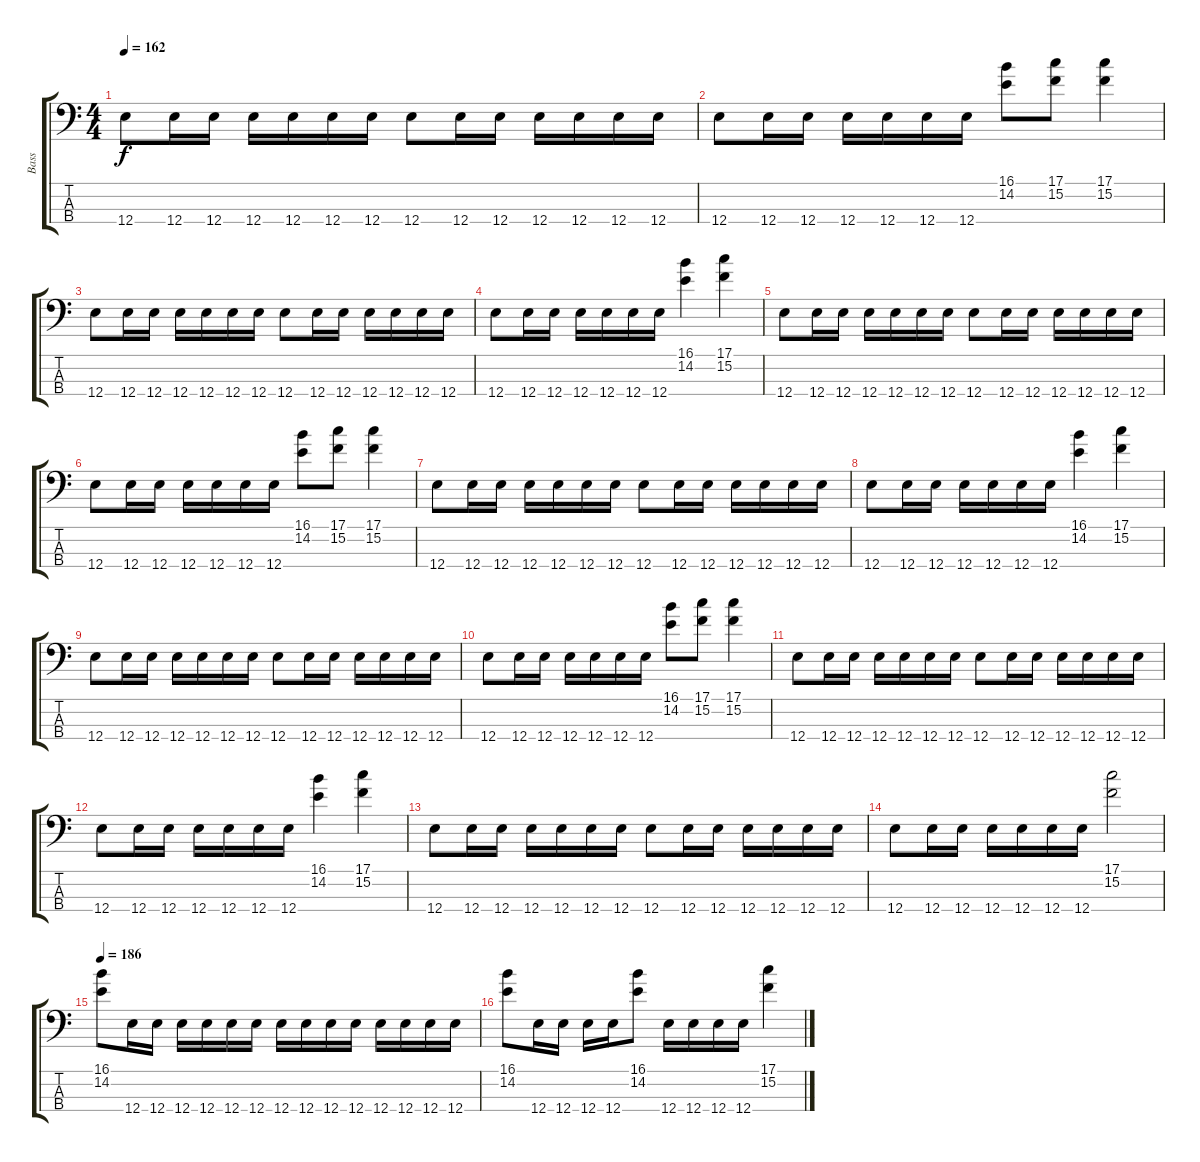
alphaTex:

\track ("Bass" "Bass") {instrument electricbassfinger}
\staff {score tabs}
\tuning (G2 D2 A1 E1) {hide}
\ts (4 4)
\tempo 162
\clef f4
\ks c
12.4.8{dy f} 12.4.16 12.4.16 12.4.16 12.4.16 12.4.16 12.4.16 12.4.8 12.4.16 12.4.16 12.4.16 12.4.16 12.4.16 12.4.16 |
12.4.8 12.4.16 12.4.16 12.4.16 12.4.16 12.4.16 12.4.16 (16.1 14.2).8 (17.1 15.2).8 (17.1 15.2).4 |
12.4.8 12.4.16 12.4.16 12.4.16 12.4.16 12.4.16 12.4.16 12.4.8 12.4.16 12.4.16 12.4.16 12.4.16 12.4.16 12.4.16 |
12.4.8 12.4.16 12.4.16 12.4.16 12.4.16 12.4.16 12.4.16 (16.1 14.2).4 (17.1 15.2).4 |
12.4.8 12.4.16 12.4.16 12.4.16 12.4.16 12.4.16 12.4.16 12.4.8 12.4.16 12.4.16 12.4.16 12.4.16 12.4.16 12.4.16 |
12.4.8 12.4.16 12.4.16 12.4.16 12.4.16 12.4.16 12.4.16 (16.1 14.2).8 (17.1 15.2).8 (17.1 15.2).4 |
12.4.8 12.4.16 12.4.16 12.4.16 12.4.16 12.4.16 12.4.16 12.4.8 12.4.16 12.4.16 12.4.16 12.4.16 12.4.16 12.4.16 |
12.4.8 12.4.16 12.4.16 12.4.16 12.4.16 12.4.16 12.4.16 (16.1 14.2).4 (17.1 15.2).4 |
12.4.8 12.4.16 12.4.16 12.4.16 12.4.16 12.4.16 12.4.16 12.4.8 12.4.16 12.4.16 12.4.16 12.4.16 12.4.16 12.4.16 |
12.4.8 12.4.16 12.4.16 12.4.16 12.4.16 12.4.16 12.4.16 (16.1 14.2).8 (17.1 15.2).8 (17.1 15.2).4 |
12.4.8 12.4.16 12.4.16 12.4.16 12.4.16 12.4.16 12.4.16 12.4.8 12.4.16 12.4.16 12.4.16 12.4.16 12.4.16 12.4.16 |
12.4.8 12.4.16 12.4.16 12.4.16 12.4.16 12.4.16 12.4.16 (16.1 14.2).4 (17.1 15.2).4 |
12.4.8 12.4.16 12.4.16 12.4.16 12.4.16 12.4.16 12.4.16 12.4.8 12.4.16 12.4.16 12.4.16 12.4.16 12.4.16 12.4.16 |
12.4.8 12.4.16 12.4.16 12.4.16 12.4.16 12.4.16 12.4.16 (17.1 15.2).2 |
\tempo 186
(16.1 14.2).8 12.4.16 12.4.16 12.4.16 12.4.16 12.4.16 12.4.16 12.4.16 12.4.16 12.4.16 12.4.16 12.4.16 12.4.16 12.4.16 12.4.16 |
(16.1 14.2).8 12.4.16 12.4.16 12.4.16 12.4.16 (16.1 14.2).8 12.4.16 12.4.16 12.4.16 12.4.16 (17.1 15.2).4
